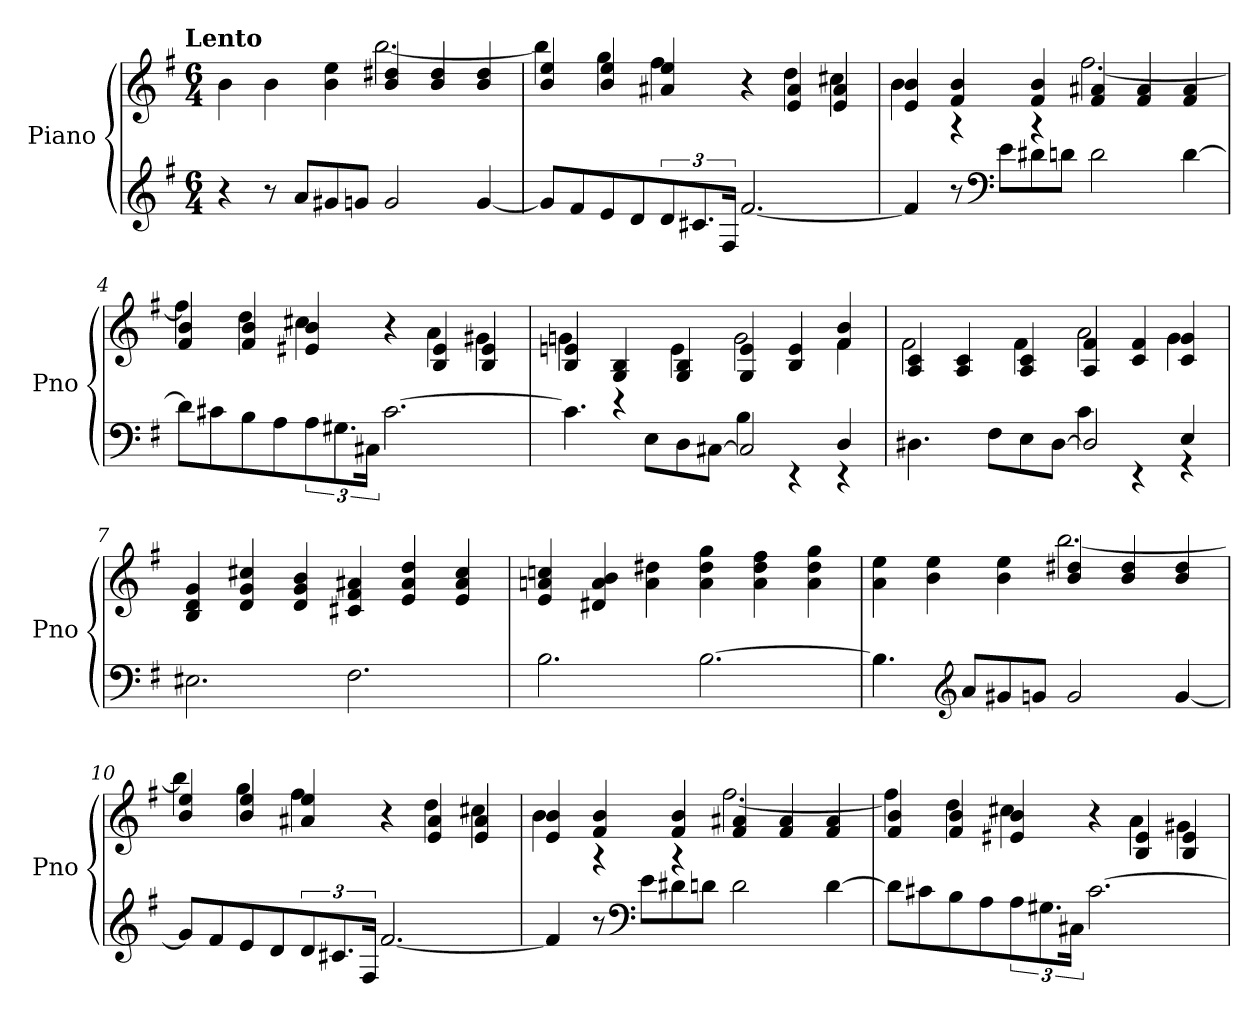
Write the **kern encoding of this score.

**kern	**kern
*part1	*part1
*staff2	*staff1
*I"Piano	*
*I'Pno	*
*clefG2	*clefG2
*k[f#]	*k[f#]
!!LO:TX:omd:t=Lento
*M6/4	*M6/4
*MM72	*MM72
=	=
*	*^
4r	4b	2.ryy
8r	4b	.
8a/L	.	.
8g#X/	4b 4ee	.
8gn/J	.	.
2g	4b 4dd#X	[2.bb
.	4b 4dd#	.
[4g	4b 4dd#	.
=2	=2	=2
8g/L]	4b 4ee	4bb]
8f#/	.	.
8e/	4b 4ee	4gg
8d/	.	.
12d/	4a#X 4ee	4ff#
12.c#X/	.	.
24F#/Jk	.	.
[2.f#	4r	4ryy
.	4e 4a#	4dd
.	4e 4a#	4cc#X
=3	=3	=3
4f#]	4e 4b	4b
8r	4f# 4b	4r
*clefF4	*	*
8e\L	.	.
8d#X\	4f# 4b	4r
8dn\J	.	.
2d	4f# 4a#X	[2.ff#
.	4f# 4a#	.
[4d	4f# 4a#	.
=4	=4	=4
8d\L]	4f# 4b	4ff#]
8c#X\	.	.
8B\	4f# 4b	4dd
8A\	.	.
12A\	4e#X 4b	4cc#X
12.G#X\	.	.
24C#X\Jk	.	.
[2.c#	4r	4ryy
.	4B 4e#	4a
.	4B 4e#	4g#X
=5	=5	=5
*^	*	*
4.c#]	2.ryy	4B 4en	4gn
.	.	4G 4B	4r
8E\L	.	.	.
8D\	.	4G 4B	4e
[8C#X\J	.	.	.
2C#]	4B	4G 4e	2g
.	4r	4B 4e	.
4D	4r	4f# 4b	4f#
=6	=6	=6	=6
4.D#X	2.ryy	4A 4c	2f#
.	.	4A 4c	.
8F#\L	.	.	.
8E\	.	4A 4c	4f#
[8D#\J	.	.	.
2D#]	4c	4A 4f#	2a
.	4r	4c 4f#	.
4E	4r	4c 4g	4g
*v	*v	*	*
*	*v	*v
=7	=7
2.E#X	4B 4d 4g
.	4d 4g 4cc#X
.	4d 4g 4b
2.F#	4c#X 4f# 4a#X
.	4e 4a# 4dd
.	4e 4a# 4cc#
=8	=8
2.B	4e 4an 4ccn
.	4d#X 4a 4b
.	4a 4dd#X
[2.B	4a 4dd# 4gg
.	4a 4dd# 4ff#
.	4a 4dd# 4gg
=9	=9
*	*^
4.B]	4a 4ee	2.ryy
.	4b 4ee	.
*clefG2	*	*
8a/L	.	.
8g#X/	4b 4ee	.
8gn/J	.	.
2g	4b 4dd#X	[2.bb
.	4b 4dd#	.
[4g	4b 4dd#	.
=10	=10	=10
8g/L]	4b 4ee	4bb]
8f#/	.	.
8e/	4b 4ee	4gg
8d/	.	.
12d/	4a#X 4ee	4ff#
12.c#X/	.	.
24F#/Jk	.	.
[2.f#	4r	4ryy
.	4e 4a#	4dd
.	4e 4a#	4cc#X
=11	=11	=11
4f#]	4e 4b	4b
8r	4f# 4b	4r
*clefF4	*	*
8e\L	.	.
8d#X\	4f# 4b	4r
8dn\J	.	.
2d	4f# 4a#X	[2.ff#
.	4f# 4a#	.
[4d	4f# 4a#	.
=12	=12	=12
8d\L]	4f# 4b	4ff#]
8c#X\	.	.
8B\	4f# 4b	4dd
8A\	.	.
12A\	4e#X 4b	4cc#X
12.G#X\	.	.
24C#X\Jk	.	.
[2.c#	4r	4ryy
.	4B 4e#	4a
.	4B 4e#	4g#X
*	*v	*v
=	=
*-	*-
